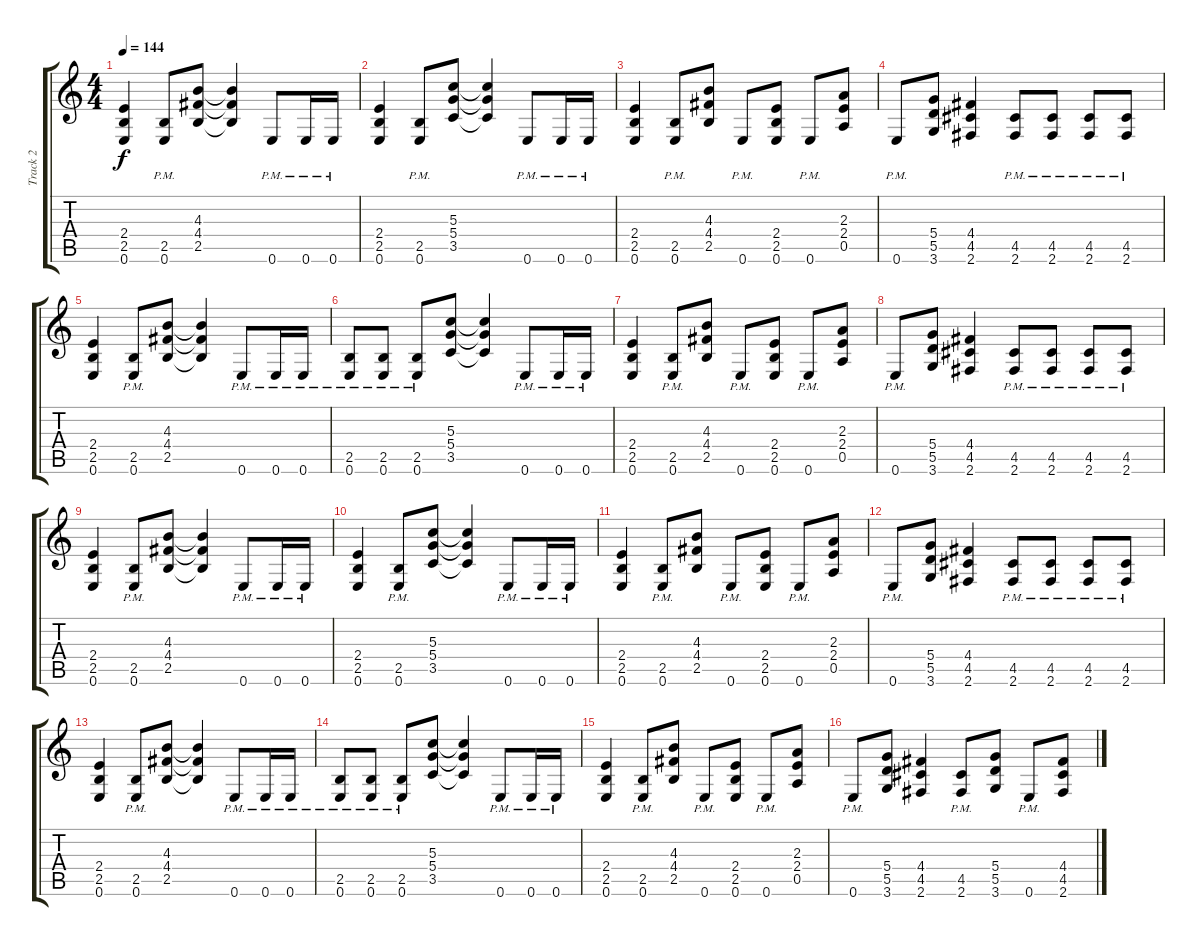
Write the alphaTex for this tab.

\track ("Track 2" "Track 2") {instrument distortionguitar}
\staff {score tabs}
\tuning (E4 B3 G3 D3 A2 E2) {hide}
\ts (4 4)
\tempo 144
\clef g2
\ks c
(2.4 2.5 0.6).4{dy f} (2.5{pm} 0.6{pm}).8 (4.3 4.4 2.5).8 (4.3{t} 4.4{t} 2.5{t}).4 0.6{pm}.8 0.6{pm}.16 0.6{pm}.16 |
(2.4 2.5 0.6).4 (2.5{pm} 0.6{pm}).8 (5.3 5.4 3.5).8 (5.3{t} 5.4{t} 3.5{t}).4 0.6{pm}.8 0.6{pm}.16 0.6{pm}.16 |
(2.4 2.5 0.6).4 (2.5{pm} 0.6{pm}).8 (4.3 4.4 2.5).8 0.6{pm}.8 (2.4 2.5 0.6).8 0.6{pm}.8 (2.3 2.4 0.5).8 |
0.6{pm}.8 (5.4 5.5 3.6).8 (4.4 4.5 2.6).4 (4.5{pm} 2.6{pm}).8 (4.5{pm} 2.6{pm}).8 (4.5{pm} 2.6{pm}).8 (4.5{pm} 2.6{pm}).8 |
(2.4 2.5 0.6).4 (2.5{pm} 0.6{pm}).8 (4.3 4.4 2.5).8 (4.3{t} 4.4{t} 2.5{t}).4 0.6{pm}.8 0.6{pm}.16 0.6{pm}.16 |
(2.5{pm} 0.6{pm}).8 (2.5{pm} 0.6{pm}).8 (2.5{pm} 0.6{pm}).8 (5.3 5.4 3.5).8 (5.3{t} 5.4{t} 3.5{t}).4 0.6{pm}.8 0.6{pm}.16 0.6{pm}.16 |
(2.4 2.5 0.6).4 (2.5{pm} 0.6{pm}).8 (4.3 4.4 2.5).8 0.6{pm}.8 (2.4 2.5 0.6).8 0.6{pm}.8 (2.3 2.4 0.5).8 |
0.6{pm}.8 (5.4 5.5 3.6).8 (4.4 4.5 2.6).4 (4.5{pm} 2.6{pm}).8 (4.5{pm} 2.6{pm}).8 (4.5{pm} 2.6{pm}).8 (4.5{pm} 2.6{pm}).8 |
(2.4 2.5 0.6).4 (2.5{pm} 0.6{pm}).8 (4.3 4.4 2.5).8 (4.3{t} 4.4{t} 2.5{t}).4 0.6{pm}.8 0.6{pm}.16 0.6{pm}.16 |
(2.4 2.5 0.6).4 (2.5{pm} 0.6{pm}).8 (5.3 5.4 3.5).8 (5.3{t} 5.4{t} 3.5{t}).4 0.6{pm}.8 0.6{pm}.16 0.6{pm}.16 |
(2.4 2.5 0.6).4 (2.5{pm} 0.6{pm}).8 (4.3 4.4 2.5).8 0.6{pm}.8 (2.4 2.5 0.6).8 0.6{pm}.8 (2.3 2.4 0.5).8 |
0.6{pm}.8 (5.4 5.5 3.6).8 (4.4 4.5 2.6).4 (4.5{pm} 2.6{pm}).8 (4.5{pm} 2.6{pm}).8 (4.5{pm} 2.6{pm}).8 (4.5{pm} 2.6{pm}).8 |
(2.4 2.5 0.6).4 (2.5{pm} 0.6{pm}).8 (4.3 4.4 2.5).8 (4.3{t} 4.4{t} 2.5{t}).4 0.6{pm}.8 0.6{pm}.16 0.6{pm}.16 |
(2.5{pm} 0.6{pm}).8 (2.5{pm} 0.6{pm}).8 (2.5{pm} 0.6{pm}).8 (5.3 5.4 3.5).8 (5.3{t} 5.4{t} 3.5{t}).4 0.6{pm}.8 0.6{pm}.16 0.6{pm}.16 |
(2.4 2.5 0.6).4 (2.5{pm} 0.6{pm}).8 (4.3 4.4 2.5).8 0.6{pm}.8 (2.4 2.5 0.6).8 0.6{pm}.8 (2.3 2.4 0.5).8 |
0.6{pm}.8 (5.4 5.5 3.6).8 (4.4 4.5 2.6).4 (4.5{pm} 2.6{pm}).8 (5.4 5.5 3.6).8 0.6{pm}.8 (4.4 4.5 2.6).8
